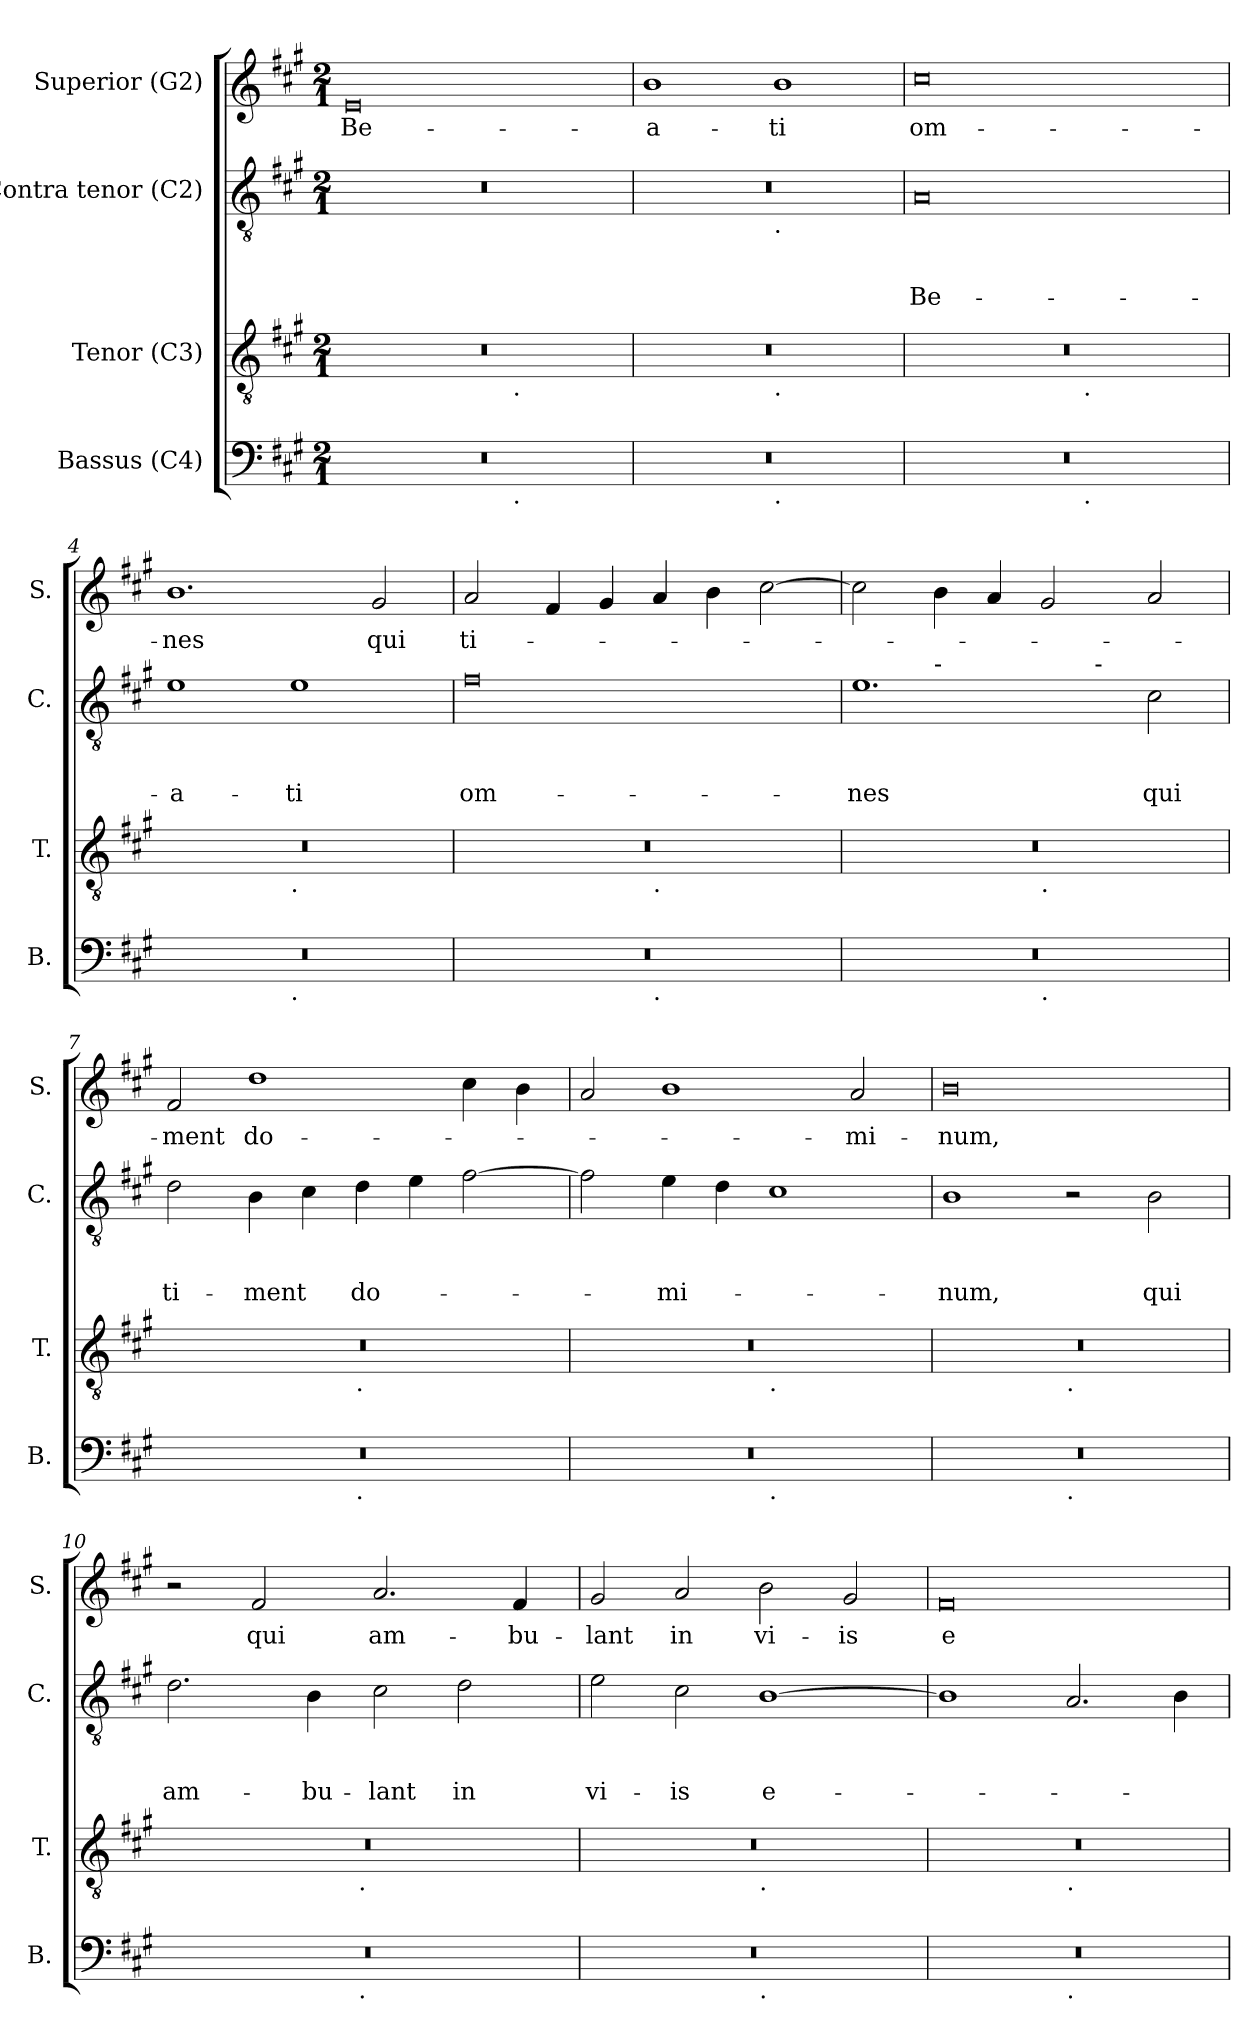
**kern	**kern	**kern	**text	**text	**text	**kern	**text
*part4	*part3	*part2	*part2	*part2	*part2	*part1	*part1
*staff4	*staff3	*staff2	*staff2	*staff2	*staff2	*staff1	*staff1
*I"Bassus (C4)	*I"Tenor (C3)	*I"Contra tenor (C2)	*	*	*	*I"Superior (G2)	*
*I'B.	*I'T.	*I'C.	*	*	*	*I'S.	*
*clefF4	*clefGv2	*clefGv2	*	*	*	*clefG2	*
*k[f#c#g#]	*k[f#c#g#]	*k[f#c#g#]	*	*	*	*k[f#c#g#]	*
*A:	*A:	*A:	*	*	*	*A:	*
*M2/1	*M2/1	*M2/1	*	*	*	*M2/1	*
=1	=1	=1	=1	=1	=1	=1	=1
!	!	!	!	!	!	!	!LO:LY:b:rj
*^	*^	*	*	*	*	*	*
0r	1ryy	0r	1ryy	0r	.	.	.	0e	Be-
.	8ryy	.	8ryy	.	.	.	.	.	.
!	!	!	!LO:TX:b:t=.	!	!	!	!	!	!
!	!LO:TX:b:t=.	!	!	!	!	!	!	!	!
.	2..ryy	.	2..ryy	.	.	.	.	.	.
=2	=2	=2	=2	=2	=2	=2	=2	=2	=2
!	!	!	!	!	!	!	!	!	!LO:LY:b:rj
*	*	*	*	*^	*	*	*	*	*
0r	1ryy	0r	1ryy	0r	1ryy	.	.	.	1b	-a-
!	!	!	!	!	!LO:TX:b:t=.	!	!	!	!	!
!	!	!	!LO:TX:b:t=.	!	!	!	!	!	!	!
!	!LO:TX:b:t=.	!	!	!	!	!	!	!	!	!
!	!	!	!	!	!	!	!	!	!	!LO:LY:b
.	1ryy	.	1ryy	.	1ryy	.	.	.	1b	-ti
=3	=3	=3	=3	=3	=3	=3	=3	=3	=3	=3
!	!	!	!	!	!	!	!	!LO:LY:b:rj	!	!LO:LY:b
*	*	*	*	*v	*v	*	*	*	*	*
0r	2ryy	0r	2ryy	0A	.	.	Be-	0cc#	om-
.	4...ryy	.	4...ryy	.	.	.	.	.	.
!	!	!	!LO:TX:b:t=.	!	!	!	!	!	!
!	!LO:TX:b:t=.	!	!	!	!	!	!	!	!
.	1ryy	.	1ryy	.	.	.	.	.	.
.	32ryy	.	32ryy	.	.	.	.	.	.
=4	=4	=4	=4	=4	=4	=4	=4	=4	=4
!	!	!	!	!	!	!	!LO:LY:b:rj	!	!LO:LY:b
0r	1ryy	0r	1ryy	1e	.	.	-a-	1.b	-nes
!	!	!	!LO:TX:b:t=.	!	!	!	!	!	!
!	!LO:TX:b:t=.	!	!	!	!	!	!	!	!
!	!	!	!	!	!	!	!LO:LY:b	!	!
.	1ryy	.	1ryy	1e	.	.	-ti	.	.
!	!	!	!	!	!	!	!	!	!LO:LY:b
.	.	.	.	.	.	.	.	2g#/	qui
=5	=5	=5	=5	=5	=5	=5	=5	=5	=5
!	!	!	!	!	!	!	!LO:LY:b	!	!LO:LY:b
0r	1ryy	0r	1ryy	0f#	.	.	om-	2a/	ti-
.	.	.	.	.	.	.	.	4f#/	.
.	.	.	.	.	.	.	.	4g#/	.
!	!	!	!LO:TX:b:t=.	!	!	!	!	!	!
!	!LO:TX:b:t=.	!	!	!	!	!	!	!	!
.	1ryy	.	1ryy	.	.	.	.	4a/	.
.	.	.	.	.	.	.	.	4b\	.
.	.	.	.	.	.	.	.	[<2cc#\	.
!!LO:LB:g=z
=6	=6	=6	=6	=6	=6	=6	=6	=6	=6
!	!	!	!	!	!	!	!LO:LY:b	!	!
*	*	*	*	*^	*	*	*	*	*
*	*	*	*	*	*^	*	*	*	*	*
0r	1ryy	0r	1ryy	1.e	2ryy	1ryy	.	.	-nes	2cc#\]	.
!	!	!	!	!	!LO:TX:a:t=-	!	!	!	!	!	!
.	.	.	.	.	1.ryy	.	.	.	.	4b\	.
.	.	.	.	.	.	.	.	.	.	4a/	.
!	!	!	!LO:TX:b:t=.	!	!	!	!	!	!	!	!
!	!LO:TX:b:t=.	!	!	!	!	!	!	!	!	!	!
.	1ryy	.	1ryy	.	.	4ryy	.	.	.	2g#/	.
!	!	!	!	!	!	!LO:TX:a:t=-	!	!	!	!	!
.	.	.	.	.	.	2.ryy	.	.	.	.	.
!	!	!	!	!	!	!	!	!	!LO:LY:b	!	!
.	.	.	.	2c#\	.	.	.	.	qui	2a/	.
=7	=7	=7	=7	=7	=7	=7	=7	=7	=7	=7	=7
!	!	!	!	!	!	!	!	!	!LO:LY:b	!	!LO:LY:b
*	*	*	*	*v	*v	*v	*	*	*	*	*
0r	1ryy	0r	1ryy	2d\	.	.	ti-	2f#/	-ment
!	!	!	!	!	!	!	!LO:LY:b	!	!LO:LY:b
.	.	.	.	4B\	.	.	-ment	1dd	do-
.	.	.	.	4c#\	.	.	.	.	.
!	!	!	!LO:TX:b:t=.	!	!	!	!	!	!
!	!LO:TX:b:t=.	!	!	!	!	!	!	!	!
!	!	!	!	!	!	!	!LO:LY:b	!	!
.	1ryy	.	1ryy	4d\	.	.	do-	.	.
.	.	.	.	4e\	.	.	.	.	.
.	.	.	.	[>2f#\	.	.	.	4cc#\	.
.	.	.	.	.	.	.	.	4b\	.
=8	=8	=8	=8	=8	=8	=8	=8	=8	=8
0r	1ryy	0r	1ryy	2f#\]	.	.	.	2a/	.
!	!	!	!	!	!	!	!LO:LY:b	!	!
.	.	.	.	4e\	.	.	-mi-	1b	.
.	.	.	.	4d\	.	.	.	.	.
!	!	!	!LO:TX:b:t=.	!	!	!	!	!	!
!	!LO:TX:b:t=.	!	!	!	!	!	!	!	!
.	1ryy	.	1ryy	1c#	.	.	.	.	.
!	!	!	!	!	!	!	!	!	!LO:LY:b
.	.	.	.	.	.	.	.	2a/	-mi-
=9	=9	=9	=9	=9	=9	=9	=9	=9	=9
!	!	!	!	!	!	!	!LO:LY:b	!	!LO:LY:b
0r	1ryy	0r	1ryy	1B	.	.	-num,	0b	-num,
!	!	!	!LO:TX:b:t=.	!	!	!	!	!	!
!	!LO:TX:b:t=.	!	!	!	!	!	!	!	!
.	1ryy	.	1ryy	2r	.	.	.	.	.
!	!	!	!	!	!	!	!LO:LY:b	!	!
.	.	.	.	2B\	.	.	qui	.	.
=10	=10	=10	=10	=10	=10	=10	=10	=10	=10
!	!	!	!	!	!	!	!LO:LY:b	!	!
0r	2ryy	0r	2ryy	2.d\	.	.	am-	2r	.
!	!	!	!	!	!	!	!	!	!LO:LY:b
.	4...ryy	.	4...ryy	.	.	.	.	2f#/	qui
!	!	!	!	!	!	!	!LO:LY:b	!	!
.	.	.	.	4B\	.	.	-bu-	.	.
!	!	!	!LO:TX:b:t=.	!	!	!	!	!	!
!	!LO:TX:b:t=.	!	!	!	!	!	!	!	!
.	1ryy	.	1ryy	.	.	.	.	.	.
!	!	!	!	!	!	!	!LO:LY:b	!	!LO:LY:b
.	.	.	.	2c#\	.	.	-lant	2.a/	am-
!	!	!	!	!	!	!	!LO:LY:b	!	!
.	.	.	.	2d\	.	.	in	.	.
!	!	!	!	!	!	!	!	!	!LO:LY:b
.	.	.	.	.	.	.	.	4f#/	-bu-
.	32ryy	.	32ryy	.	.	.	.	.	.
!!LO:LB:g=z
=11	=11	=11	=11	=11	=11	=11	=11	=11	=11
!	!	!	!	!	!	!	!LO:LY:b	!	!LO:LY:b
0r	1ryy	0r	1ryy	2e\	.	.	vi-	2g#/	-lant
!	!	!	!	!	!	!	!LO:LY:b	!	!LO:LY:b
.	.	.	.	2c#\	.	.	-is	2a/	in
!	!	!	!LO:TX:b:t=.	!	!	!	!	!	!
!	!LO:TX:b:t=.	!	!	!	!	!	!	!	!
!	!	!	!	!	!	!	!LO:LY:b:rj	!	!LO:LY:b
.	1ryy	.	1ryy	[>1B	.	.	e-	2b\	vi-
!	!	!	!	!	!	!	!	!	!LO:LY:b
.	.	.	.	.	.	.	.	2g#/	-is
=12	=12	=12	=12	=12	=12	=12	=12	=12	=12
!	!	!	!	!	!	!	!	!	!LO:LY:b:rj
0r	1ryy	0r	1ryy	1B]	.	.	.	0f#	e-
!	!	!	!LO:TX:b:t=.	!	!	!	!	!	!
!	!LO:TX:b:t=.	!	!	!	!	!	!	!	!
.	1ryy	.	1ryy	2.A/	.	.	.	.	.
.	.	.	.	4B\	.	.	.	.	.
*v	*v	*	*	*	*	*	*	*	*
*	*v	*v	*	*	*	*	*	*
=	=	=	=	=	=	=	=
*-	*-	*-	*-	*-	*-	*-	*-
